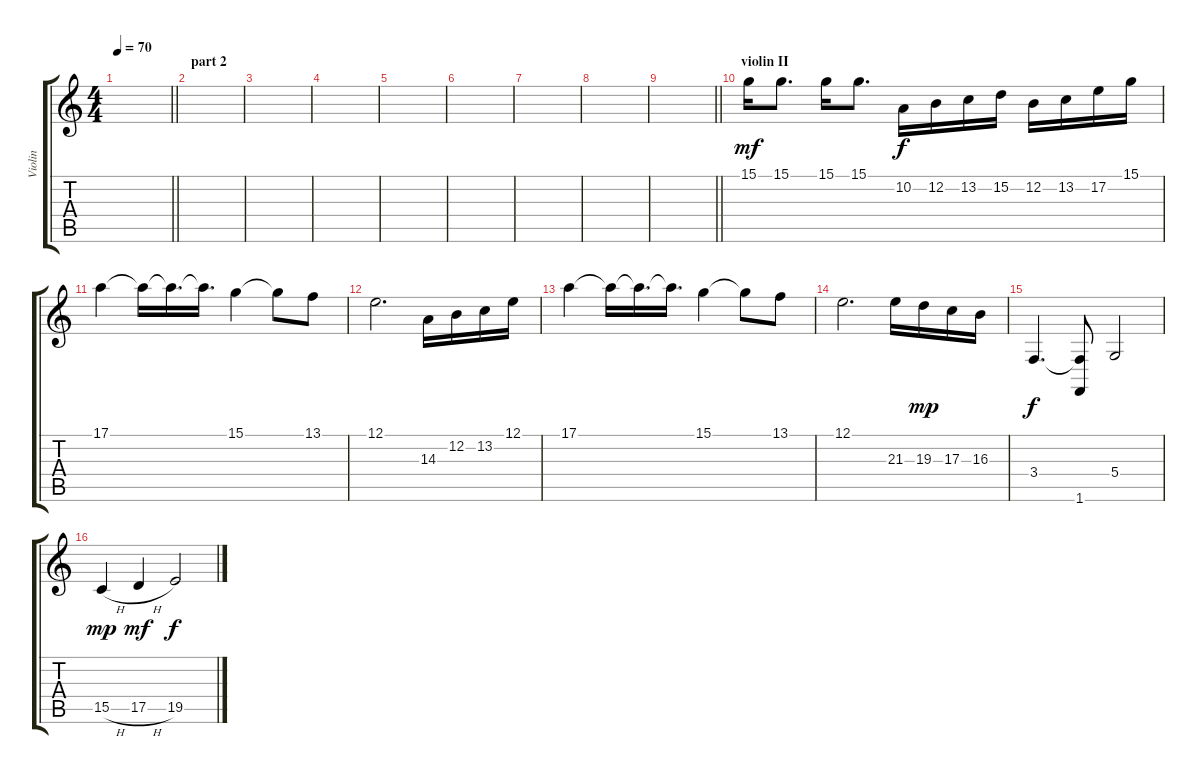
\track ("Violin" "Violin") {instrument tremolostrings}
\staff {score tabs}
\tuning (E4 B3 G3 D3 A2 E2) {hide}
\ts (4 4)
\tempo 70
\clef g2
\barLineRight lightlight
\ks c
|
\section ("" "part 2")
|
|
|
|
|
|
|
\barLineRight lightlight
|
\section ("" "violin II")
15.1.16{dy mf} 15.1.8{d} 15.1.16 15.1.8{d} 10.2.16{dy f} 12.2.16 13.2.16 15.2.16 12.2.16 13.2.16 17.2.16 15.1.16 |
17.1.4 17.1{t}.16 17.1{t}.16{d} 17.1{t}.16{d} 15.1.4 15.1{t}.8 13.1.8 |
12.1.2{d} 14.3.16 12.2.16 13.2.16 12.1.16 |
17.1.4 17.1{t}.16 17.1{t}.16{d} 17.1{t}.16{d} 15.1.4 15.1{t}.8 13.1.8 |
12.1.2{d} 21.3.16 19.3.16{dy mp} 17.3.16 16.3.16 |
3.4.4{d dy f} (3.4{t} 1.6).8 5.4.2 |
15.5{h}.4{dy mp} 17.5{h}.4{dy mf} 19.5.2{dy f}
